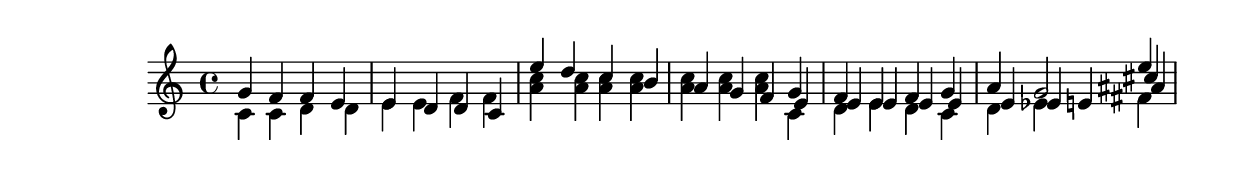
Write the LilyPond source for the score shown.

\version "2.6.0"
\header{
texidoc="
In addition to normal collision rules, there is support for polyphony, 
where the collosion are avoided by shifting middle voices horizontally.
"
}


twovoice =
 \relative c' \context Staff  << 
	 {  g4 f f e e d d c } 
\\ {  c4 c  d d e e f f }
>>

twovoicechords = \context Staff  <<
 \relative c' {
 e4 d c b a g f
	}\\
 \relative c' {
	 <a c>4 <a c>4 <a c>4 <a c>4 <a c>
		<a c> <a c>  
	}
>>


threevoice = \context Staff  <<
	 { g4 f e f g a g2 } \\
	 {  c4 d e d c d es } \\
	 { e4 e e e e e e e  }
>>

hairyChord = \context Staff  \relative c''
    << e \\
      fis, \\
      cis' \\
      \\
      ais
      >>


\score{
	 { \transpose c c' {
	   \twovoice
	   \twovoicechords
	   \threevoice   }
	 \hairyChord
	}
	
%	\midi { \tempo 4:80 }
}

